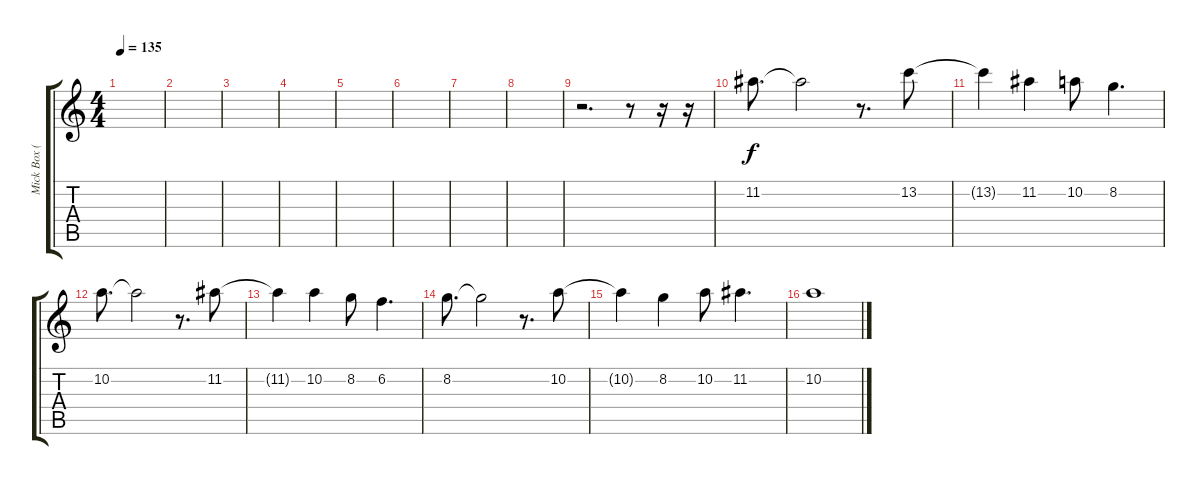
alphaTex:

\track ("Mick Box (harmony guitar)" "Mick Box (") {instrument overdrivenguitar}
\staff {score tabs}
\tuning (E4 B3 G3 D3 A2 E2) {hide}
\ts (4 4)
\tempo 135
\clef g2
\ks c
|
|
|
|
|
|
|
|
r.2{d} r.8 r.16 r.16 |
11.2.8{d} 11.2{t}.2 r.8{d} 13.2.8 |
13.2{t}.4 11.2.4 10.2.8 8.2.4{d} |
10.2.8{d} 10.2{t}.2 r.8{d} 11.2.8 |
11.2{t}.4 10.2.4 8.2.8 6.2.4{d} |
8.2.8{d} 8.2{t}.2 r.8{d} 10.2.8 |
10.2{t}.4 8.2.4 10.2.8 11.2.4{d} |
10.2.1
